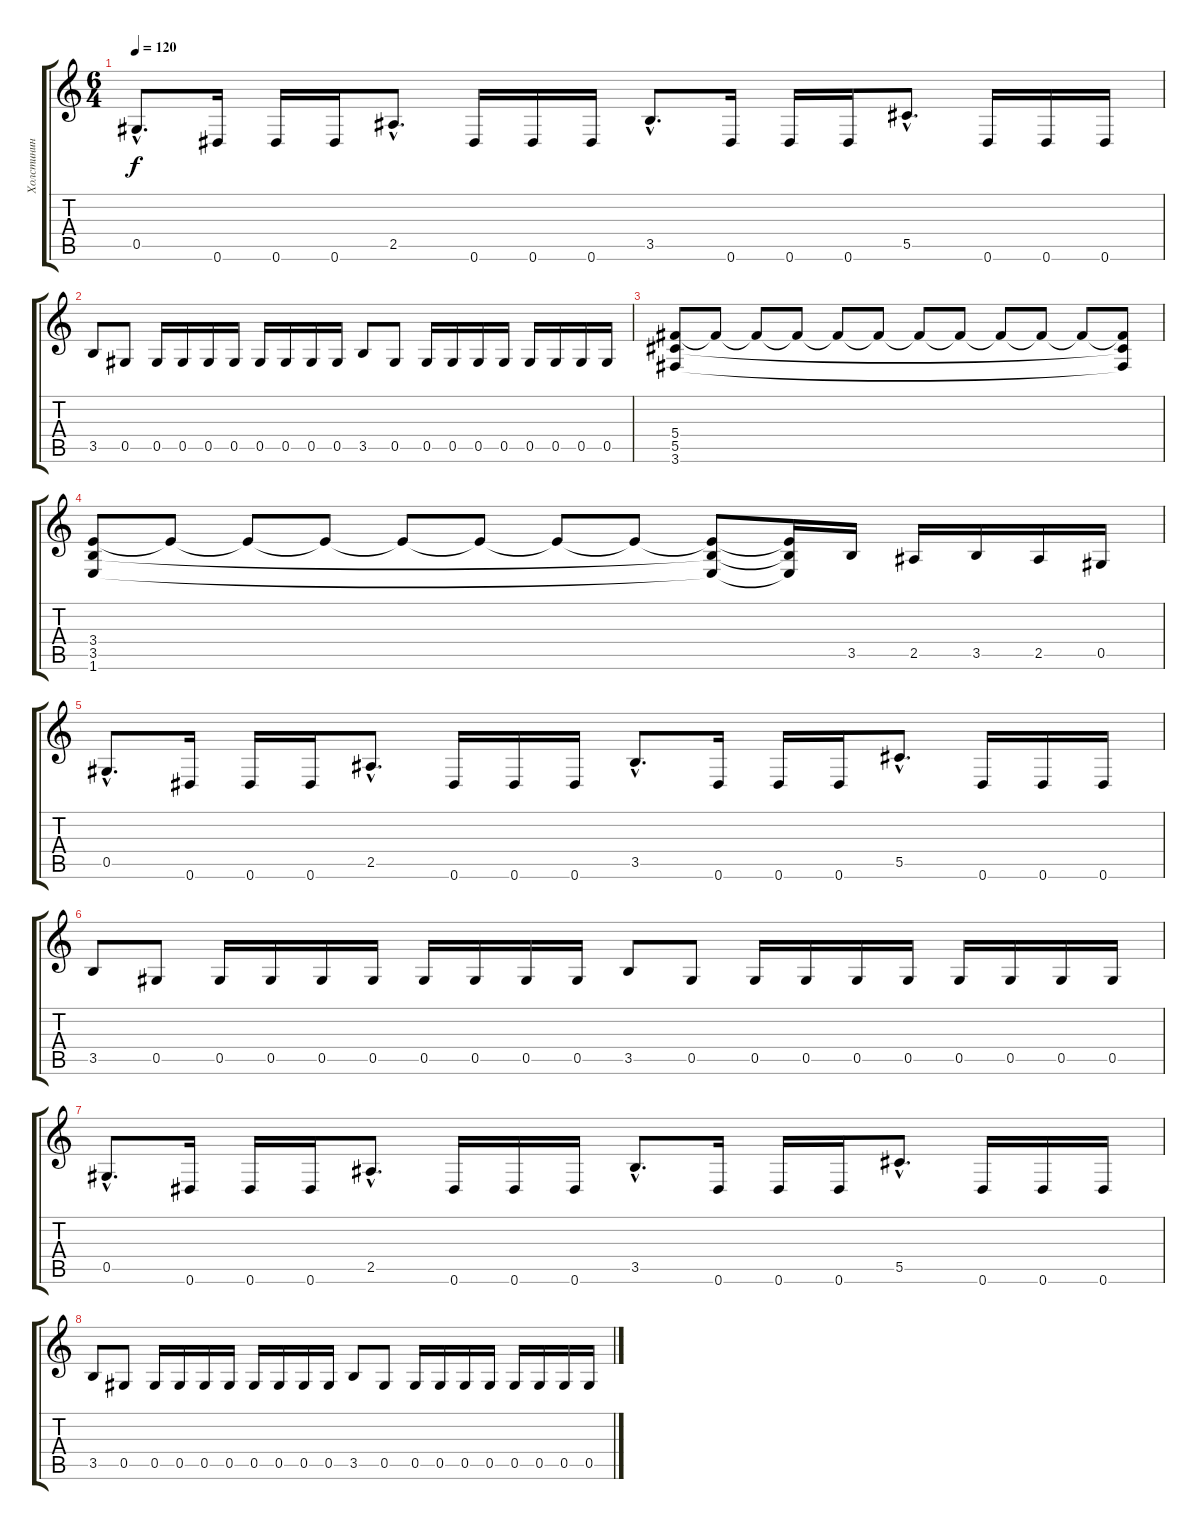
\track ("Холстинин (Guitar 2)" "Холстинин ") {instrument distortionguitar}
\staff {score tabs}
\tuning (Eb4 Bb3 Gb3 Db3 Ab2 Eb2) {hide}
\ts (6 4)
\tempo 120
\clef g2
\ks c
0.5{hac}.8{d dy f} 0.6.16 0.6.16 0.6.16 2.5{hac}.8{d} 0.6.16 0.6.16 0.6.16 3.5{hac}.8{d} 0.6.16 0.6.16 0.6.16 5.5{hac}.8{d} 0.6.16 0.6.16 0.6.16 |
3.5.8 0.5.8 0.5.16 0.5.16 0.5.16 0.5.16 0.5.16 0.5.16 0.5.16 0.5.16 3.5.8 0.5.8 0.5.16 0.5.16 0.5.16 0.5.16 0.5.16 0.5.16 0.5.16 0.5.16 |
(5.4 5.5 3.6).8 5.4{t}.8 5.4{t}.8 5.4{t}.8 5.4{t}.8 5.4{t}.8 5.4{t}.8 5.4{t}.8 5.4{t}.8 5.4{t}.8 5.4{t}.8 (5.4{t} 5.5{t} 3.6{t}).8 |
(3.4 3.5 1.6).8 3.4{t}.8 3.4{t}.8 3.4{t}.8 3.4{t}.8 3.4{t}.8 3.4{t}.8 3.4{t}.8 (3.4{t} 3.5{t} 1.6{t}).8 (3.4{t} 3.5{t} 1.6{t}).16 3.5.16 2.5.16 3.5.16 2.5.16 0.5.16 |
0.5{hac}.8{d} 0.6.16 0.6.16 0.6.16 2.5{hac}.8{d} 0.6.16 0.6.16 0.6.16 3.5{hac}.8{d} 0.6.16 0.6.16 0.6.16 5.5{hac}.8{d} 0.6.16 0.6.16 0.6.16 |
3.5.8 0.5.8 0.5.16 0.5.16 0.5.16 0.5.16 0.5.16 0.5.16 0.5.16 0.5.16 3.5.8 0.5.8 0.5.16 0.5.16 0.5.16 0.5.16 0.5.16 0.5.16 0.5.16 0.5.16 |
0.5{hac}.8{d} 0.6.16 0.6.16 0.6.16 2.5{hac}.8{d} 0.6.16 0.6.16 0.6.16 3.5{hac}.8{d} 0.6.16 0.6.16 0.6.16 5.5{hac}.8{d} 0.6.16 0.6.16 0.6.16 |
3.5.8 0.5.8 0.5.16 0.5.16 0.5.16 0.5.16 0.5.16 0.5.16 0.5.16 0.5.16 3.5.8 0.5.8 0.5.16 0.5.16 0.5.16 0.5.16 0.5.16 0.5.16 0.5.16 0.5.16
